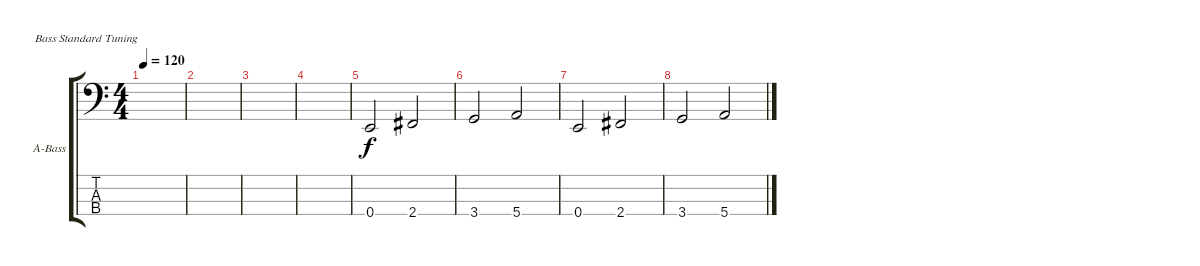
\defaultSystemsLayout 4
\bracketExtendMode groupsimilarinstruments
\firstSystemTrackNameOrientation horizontal
\otherSystemsTrackNameOrientation horizontal
\track ("Acoustic Bass" "A-Bass") {instrument acousticbass}
\staff {score tabs}
\tuning (G2 D2 A1 E1)
\ts (4 4)
\tempo 120
\clef f4
\ks c
|
|
|
|
0.4.2 2.4.2 |
3.4.2 5.4.2 |
0.4.2 2.4.2 |
3.4.2 5.4.2
